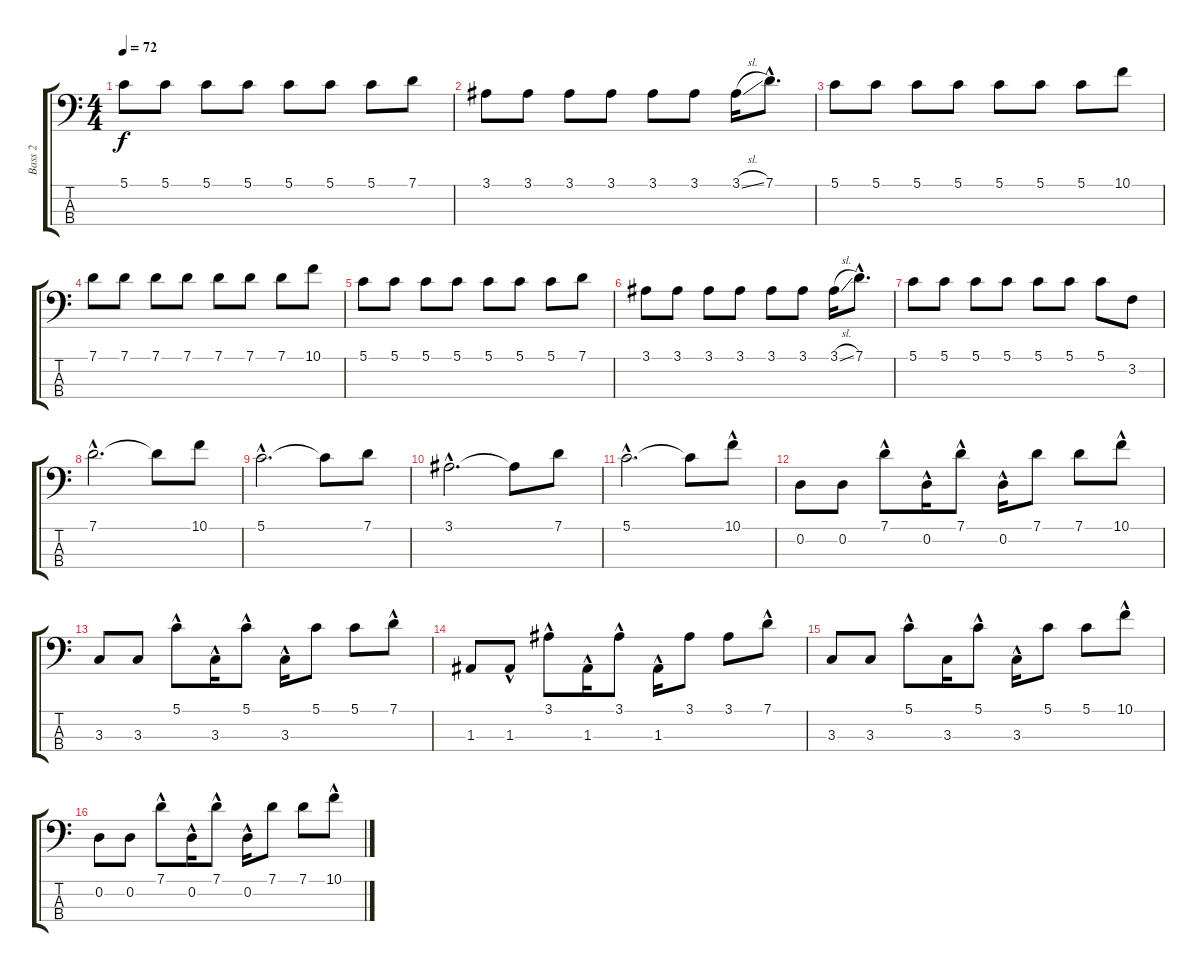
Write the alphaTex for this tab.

\track ("Bass 2" "Bass 2") {instrument electricbassfinger}
\staff {score tabs}
\tuning (G2 D2 A1 E1) {hide}
\ts (4 4)
\tempo 72
\clef f4
\ks c
5.1.8{dy f} 5.1.8 5.1.8 5.1.8 5.1.8 5.1.8 5.1.8 7.1.8 |
3.1.8 3.1.8 3.1.8 3.1.8 3.1.8 3.1.8 3.1{sl}.16 7.1{hac}.8{d} |
5.1.8 5.1.8 5.1.8 5.1.8 5.1.8 5.1.8 5.1.8 10.1.8 |
7.1.8 7.1.8 7.1.8 7.1.8 7.1.8 7.1.8 7.1.8 10.1.8 |
5.1.8 5.1.8 5.1.8 5.1.8 5.1.8 5.1.8 5.1.8 7.1.8 |
3.1.8 3.1.8 3.1.8 3.1.8 3.1.8 3.1.8 3.1{sl}.16 7.1{hac}.8{d} |
5.1.8 5.1.8 5.1.8 5.1.8 5.1.8 5.1.8 5.1.8 3.2.8 |
7.1{hac}.2{d} 7.1{t}.8 10.1.8 |
5.1{hac}.2{d} 5.1{t}.8 7.1.8 |
3.1{hac}.2{d} 3.1{t}.8 7.1.8 |
5.1{hac}.2{d} 5.1{t}.8 10.1{hac}.8 |
0.2.8 0.2.8 7.1{hac}.8 0.2{hac}.16 7.1{hac}.8 0.2{hac}.16 7.1.8 7.1.8 10.1{hac}.8 |
3.3.8 3.3.8 5.1{hac}.8 3.3{hac}.16 5.1{hac}.8 3.3{hac}.16 5.1.8 5.1.8 7.1{hac}.8 |
1.3.8 1.3{hac}.8 3.1{hac}.8 1.3{hac}.16 3.1{hac}.8 1.3{hac}.16 3.1.8 3.1.8 7.1{hac}.8 |
3.3.8 3.3.8 5.1{hac}.8 3.3.16 5.1{hac}.8 3.3{hac}.16 5.1.8 5.1.8 10.1{hac}.8 |
0.2.8 0.2.8 7.1{hac}.8 0.2{hac}.16 7.1{hac}.8 0.2{hac}.16 7.1.8 7.1.8 10.1{hac}.8
